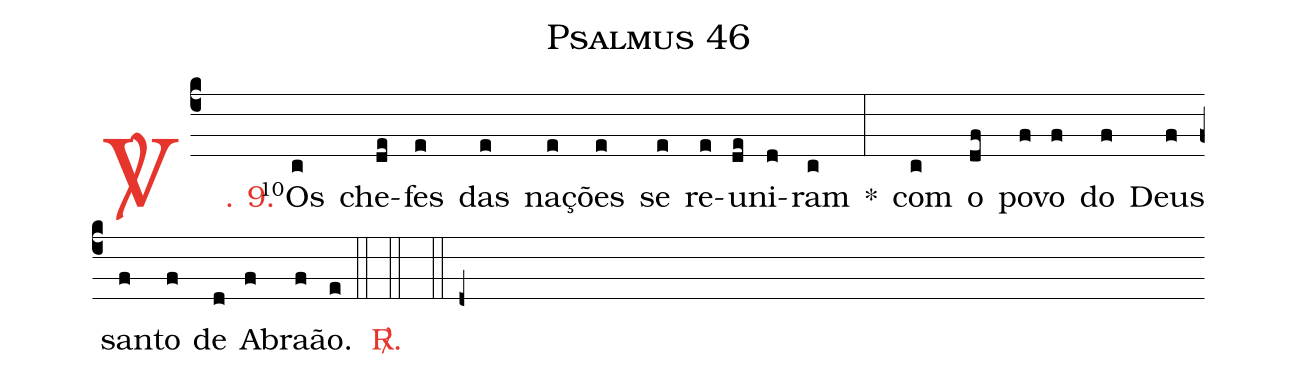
name: Psalmus 46;
%%
(c4)

<c><sp>V/</sp>. 9.</c>() <v>\VSup{10}</v>Os(c) che(de)fes(e) das(e) na(e)ções(e) se(e) re(e)u(de)ni(d)ram(c) *(:) com(c) o(df) po(f)vo(f) do(f) Deus(f) san(f)to(f) de(d) A(f)bra(f)ão.(e)

(::)

<c><sp>R/</sp>.</c>(::)

(::)

(d+)
